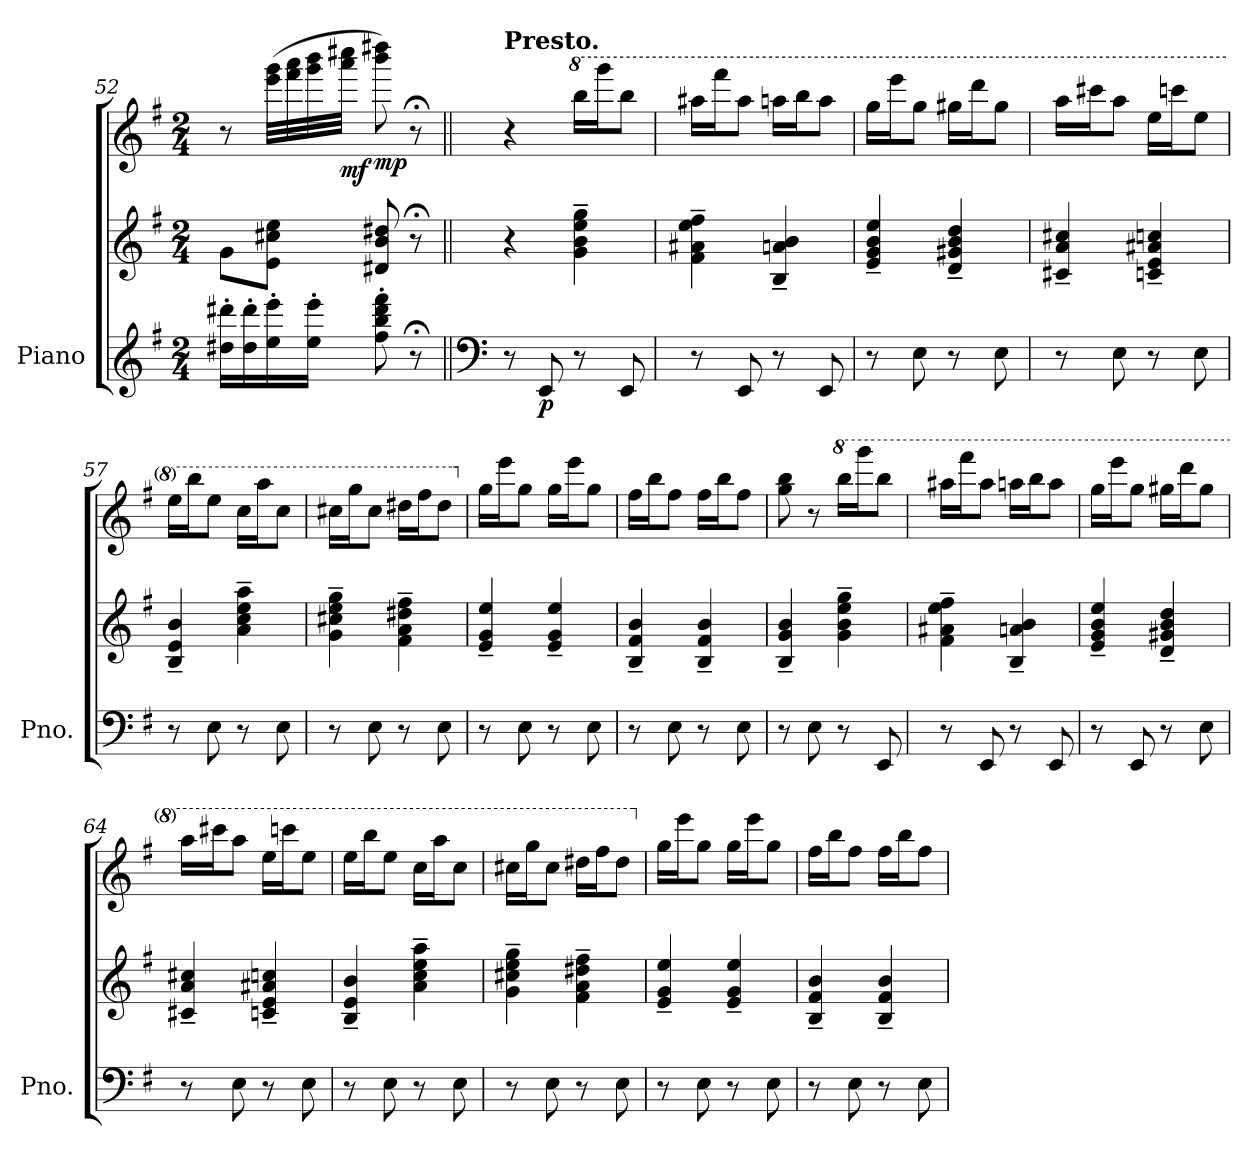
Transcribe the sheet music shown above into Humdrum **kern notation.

**kern	**kern	**kern	**dynam
*part1	*part1	*part1	*part1
*staff3	*staff2	*staff1	*staff1/2/3
*I"Piano	*	*	*
*I'Pno.	*	*	*
*clefG2	*clefG2	*clefG2	*
*k[f#]	*k[f#]	*k[f#]	*
*M2/4	*M2/4	*M2/4	*
=52	=52	=52	=52
16dd#X\' 16ddd#X\'LL	8g\L	8r	.
16dd#\' 16ddd#\'	.	.	.
16ee\' 16eee\'	8e\ 8cc#X\ 8ee\J	(>32eee\ 32ggg\LLL	.
.	.	32fff#\ 32aaa\	.
16ee\' 16eee\'JJ	.	32ggg\ 32bbb\	.
!	!	!	!LO:DY:b
.	.	32aaa\ 32cccc#X\JJJ	mf
!	!	!	!LO:DY:b
8ff#\' 8bb\' 8ddd#\' 8fff#\'	8d#X/ 8b/ 8dd#X/	8bbb\ 8dddd#X\)	mp
8r;<	8r;<	8r;<	.
=53||	=53||	=53||	=53||
*clefF4	*	*	*
*	*	*MM168	*
!	!	!LO:TX:a:B:t=Presto.	!
8r	4r	4r	.
!	!	!	!LO:DY:b=3
8EE/	.	.	p
*	*	*8va	*
!	!	!	!LO:DY:b=2
!	!	!	!LO:DY:n=1:b
8r	4g\~ 4b\~ 4ee\~ 4gg\~	16bbb\LL	mp f
.	.	16gggg\J	.
8EE/	.	8bbb\J	.
=54	=54	=54	=54
8r	4f#\~ 4a#X\~ 4ee\~ 4ff#\~	16aaa#X\LL	.
.	.	16ffff#\J	.
8EE/	.	8aaa#\J	.
8r	4B/~ 4an/~ 4b/~	16aaan\LL	.
.	.	16bbb\J	.
8EE/	.	8aaa\J	.
=55	=55	=55	=55
8r	4e/~ 4g/~ 4b/~ 4ee/~	16ggg\LL	.
.	.	16eeee\J	.
8E\	.	8ggg\J	.
8r	4d/~ 4g#X/~ 4b/~ 4dd/~	16ggg#X\LL	.
.	.	16dddd\J	.
8E\	.	8ggg#\J	.
!!LO:LB:g=z
=56	=56	=56	=56
8r	4c#X/~ 4a/~ 4cc#X/~	16aaa\LL	.
.	.	16cccc#X\J	.
8E\	.	8aaa\J	.
8r	4cn/~ 4e/~ 4a#X/~ 4ccn/~	16eee\LL	.
.	.	16ccccn\J	.
8E\	.	8eee\J	.
=57	=57	=57	=57
8r	4B/~ 4e/~ 4b/~	16eee\LL	.
.	.	16bbb\J	.
8E\	.	8eee\J	.
8r	4a\~ 4cc\~ 4ee\~ 4aa\~	16ccc\LL	.
.	.	16aaa\J	.
8E\	.	8ccc\J	.
=58	=58	=58	=58
8r	4g\~ 4cc#X\~ 4ee\~ 4gg\~	16ccc#X\LL	.
.	.	16ggg\J	.
8E\	.	8ccc#\J	.
8r	4f#\~ 4a\~ 4dd#X\~ 4ff#\~	16ddd#X\LL	.
.	.	16fff#\J	.
8E\	.	8ddd#\J	.
=59	=59	=59	=59
*	*	*X8va	*
8r	4e/~ 4g/~ 4ee/~	16gg\LL	.
.	.	16eee\J	.
8E\	.	8gg\J	.
8r	4e/~ 4g/~ 4ee/~	16gg\LL	.
.	.	16eee\J	.
8E\	.	8gg\J	.
=60	=60	=60	=60
8r	4B/~ 4f#/~ 4b/~	16ff#\LL	.
.	.	16bb\J	.
8E\	.	8ff#\J	.
8r	4B/~ 4f#/~ 4b/~	16ff#\LL	.
.	.	16bb\J	.
8E\	.	8ff#\J	.
=61	=61	=61	=61
8r	4B/~ 4g/~ 4b/~	8gg\ 8bb\	.
8E\	.	8r	.
*	*	*8va	*
8r	4g\~ 4b\~ 4ee\~ 4gg\~	16bbb\LL	.
.	.	16gggg\J	.
8EE/	.	8bbb\J	.
=62	=62	=62	=62
8r	4f#\~ 4a#X\~ 4ee\~ 4ff#\~	16aaa#X\LL	.
.	.	16ffff#\J	.
8EE/	.	8aaa#\J	.
8r	4B/~ 4an/~ 4b/~	16aaan\LL	.
.	.	16bbb\J	.
8EE/	.	8aaa\J	.
=63	=63	=63	=63
8r	4e/~ 4g/~ 4b/~ 4ee/~	16ggg\LL	.
.	.	16eeee\J	.
8EE/	.	8ggg\J	.
8r	4d/~ 4g#X/~ 4b/~ 4dd/~	16ggg#X\LL	.
.	.	16dddd\J	.
8E\	.	8ggg#\J	.
!!LO:LB:g=z
=64	=64	=64	=64
8r	4c#X/~ 4a/~ 4cc#X/~	16aaa\LL	.
.	.	16cccc#X\J	.
8E\	.	8aaa\J	.
8r	4cn/~ 4e/~ 4a#X/~ 4ccn/~	16eee\LL	.
.	.	16ccccn\J	.
8E\	.	8eee\J	.
=65	=65	=65	=65
8r	4B/~ 4e/~ 4b/~	16eee\LL	.
.	.	16bbb\J	.
8E\	.	8eee\J	.
8r	4a\~ 4cc\~ 4ee\~ 4aa\~	16ccc\LL	.
.	.	16aaa\J	.
8E\	.	8ccc\J	.
=66	=66	=66	=66
8r	4g\~ 4cc#X\~ 4ee\~ 4gg\~	16ccc#X\LL	.
.	.	16ggg\J	.
8E\	.	8ccc#\J	.
8r	4f#\~ 4a\~ 4dd#X\~ 4ff#\~	16ddd#X\LL	.
.	.	16fff#\J	.
8E\	.	8ddd#\J	.
=67	=67	=67	=67
*	*	*X8va	*
8r	4e/~ 4g/~ 4ee/~	16gg\LL	.
.	.	16eee\J	.
8E\	.	8gg\J	.
8r	4e/~ 4g/~ 4ee/~	16gg\LL	.
.	.	16eee\J	.
8E\	.	8gg\J	.
=68	=68	=68	=68
8r	4B/~ 4f#/~ 4b/~	16ff#\LL	.
.	.	16bb\J	.
8E\	.	8ff#\J	.
8r	4B/~ 4f#/~ 4b/~	16ff#\LL	.
.	.	16bb\J	.
8E\	.	8ff#\J	.
=	=	=	=
*-	*-	*-	*-
